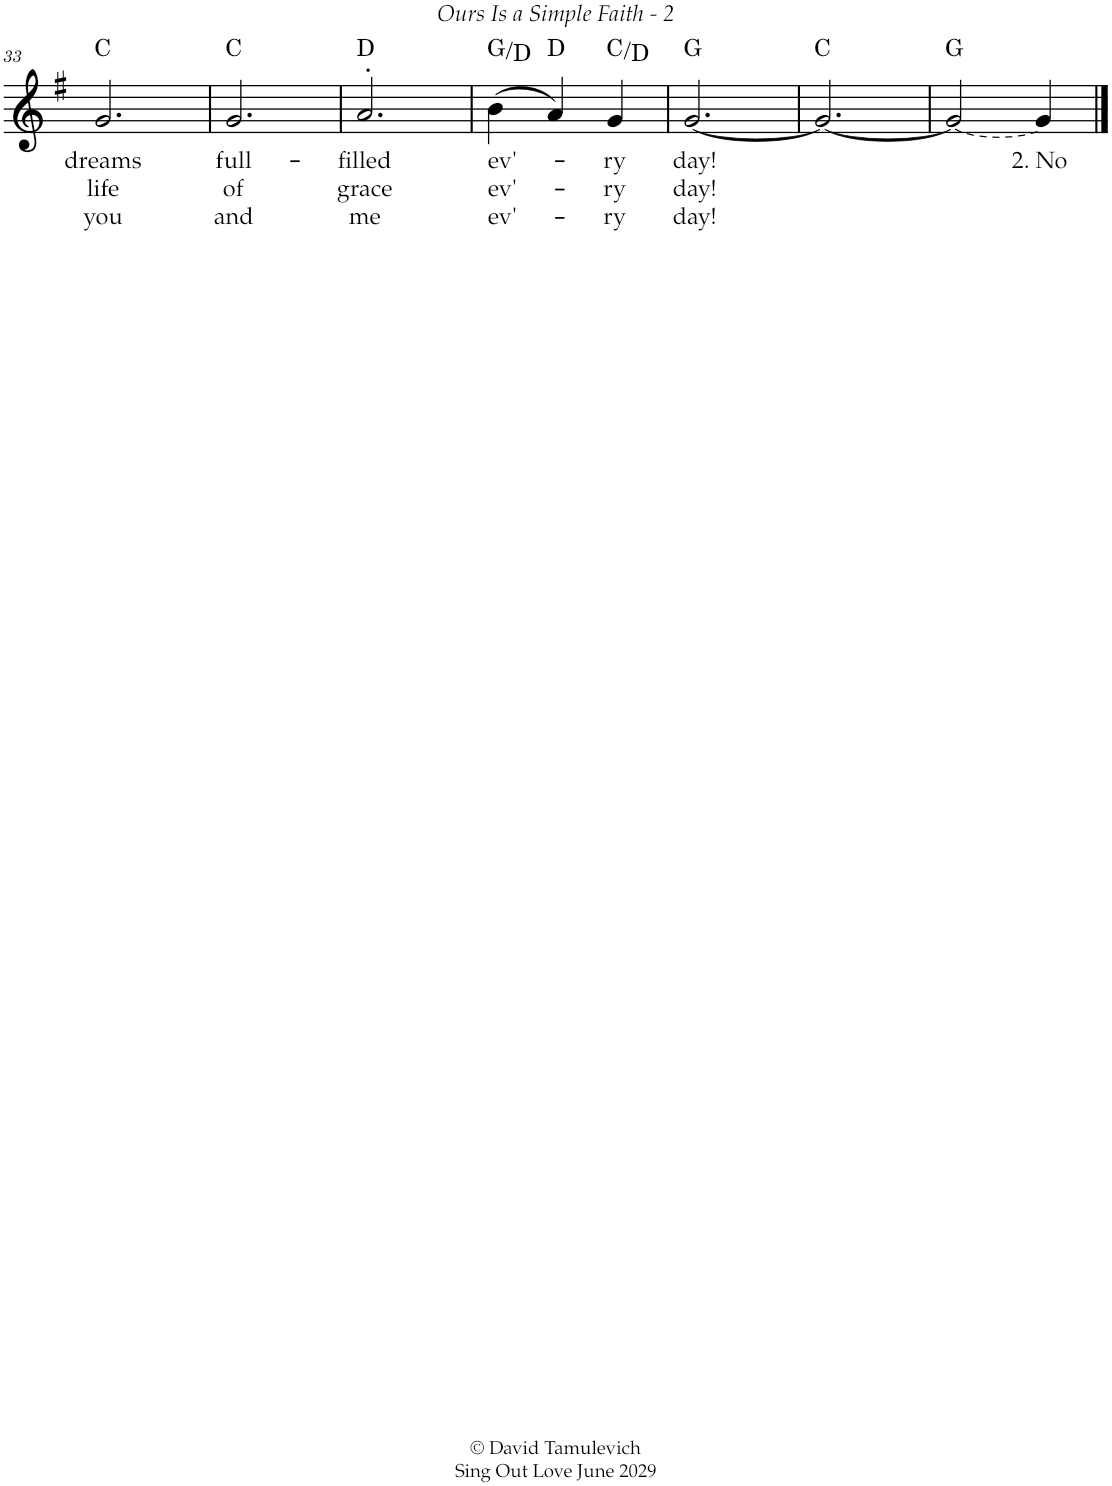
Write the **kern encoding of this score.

**kern	**text	**text	**text	**harte
*part1	*part1	*part1	*part1	*part1
*staff1	*staff1	*staff1	*staff1	*
*I"Voice	*	*	*	*
*I'Voice	*	*	*	*
!!LO:PB:g=z
*clefG2	*	*	*	*
*k[f#]	*	*	*	*
*M3/4	*	*	*	*
=33	=33	=33	=33	=33
!	!LO:LY:b	!LO:LY:b	!LO:LY:b	!
2.g/	dreams	life	you	C:maj
=34	=34	=34	=34	=34
!	!LO:LY:b	!LO:LY:b	!LO:LY:b	!
2.g/	full-	of	and	C:maj
=35	=35	=35	=35	=35
!	!LO:LY:b	!LO:LY:b	!LO:LY:b	!
2.a'>/	-ﬁlled	grace	me	D:maj
=36	=36	=36	=36	=36
!	!LO:LY:b	!LO:LY:b	!LO:LY:b	!
(4b\	ev'-	ev'-	ev'-	G:maj/5
4a/)	.	.	.	D:maj
!	!LO:LY:b	!LO:LY:b	!LO:LY:b	!
4g/	-ry	-ry	-ry	C:maj/2
=37	=37	=37	=37	=37
!	!LO:LY:b	!LO:LY:b	!LO:LY:b	!
[2.g/	day!	day!	day!	G:maj
=38	=38	=38	=38	=38
2.g/_	.	.	.	C:maj
=39	=39	=39	=39	=39
2g/_	.	.	.	G:maj
!	!LO:LY:b	!	!	!
4g/]	2. No	.	.	.
==	==	==	==	==
*-	*-	*-	*-	*-
